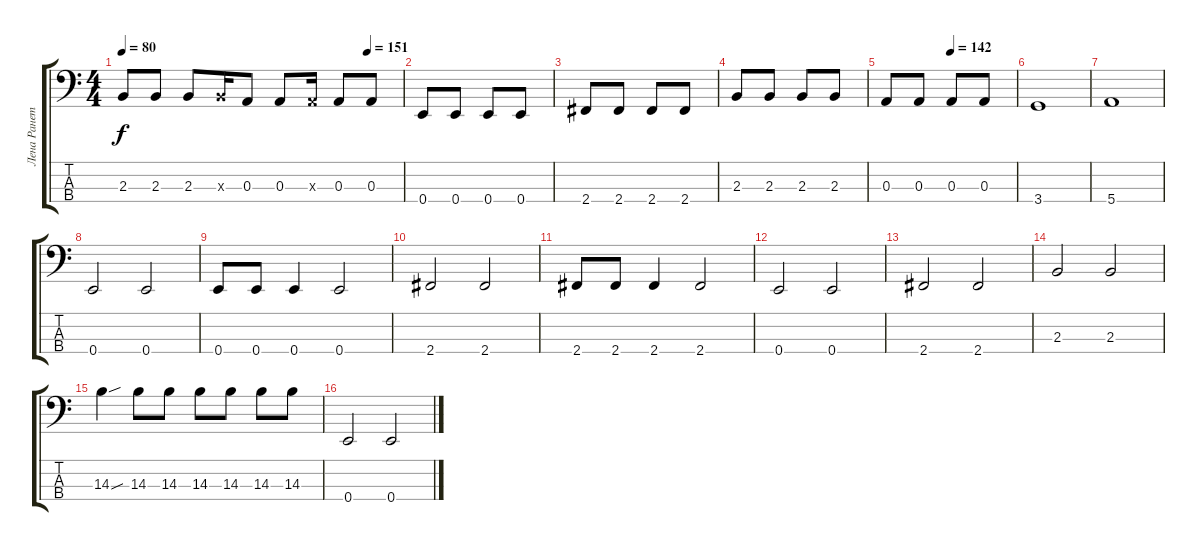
\track ("Лена Ранетка" "Лена Ранет") {instrument electricbassfinger}
\staff {score tabs}
\tuning (G2 D2 A1 E1) {hide}
\ts (4 4)
\tempo 80
\tempo (151 0.875)
\clef f4
\ks c
2.3.8{dy f} 2.3.8 2.3.8 2.3{x}.16 0.3.8 0.3.8 0.3{x}.16 0.3.8 0.3.8 |
0.4.8 0.4.8 0.4.8 0.4.8 |
2.4.8 2.4.8 2.4.8 2.4.8 |
2.3.8 2.3.8 2.3.8 2.3.8 |
\tempo (142 0.5)
0.3.8 0.3.8 0.3.8 0.3.8 |
3.4.1 |
5.4.1 |
0.4.2 0.4.2 |
0.4.8 0.4.8 0.4.4 0.4.2 |
2.4.2 2.4.2 |
2.4.8 2.4.8 2.4.4 2.4.2 |
0.4.2 0.4.2 |
2.4.2 2.4.2 |
2.3.2 2.3.2 |
14.3{sou}.4 14.3.8 14.3.8 14.3.8 14.3.8 14.3.8 14.3.8 |
0.4.2 0.4.2
